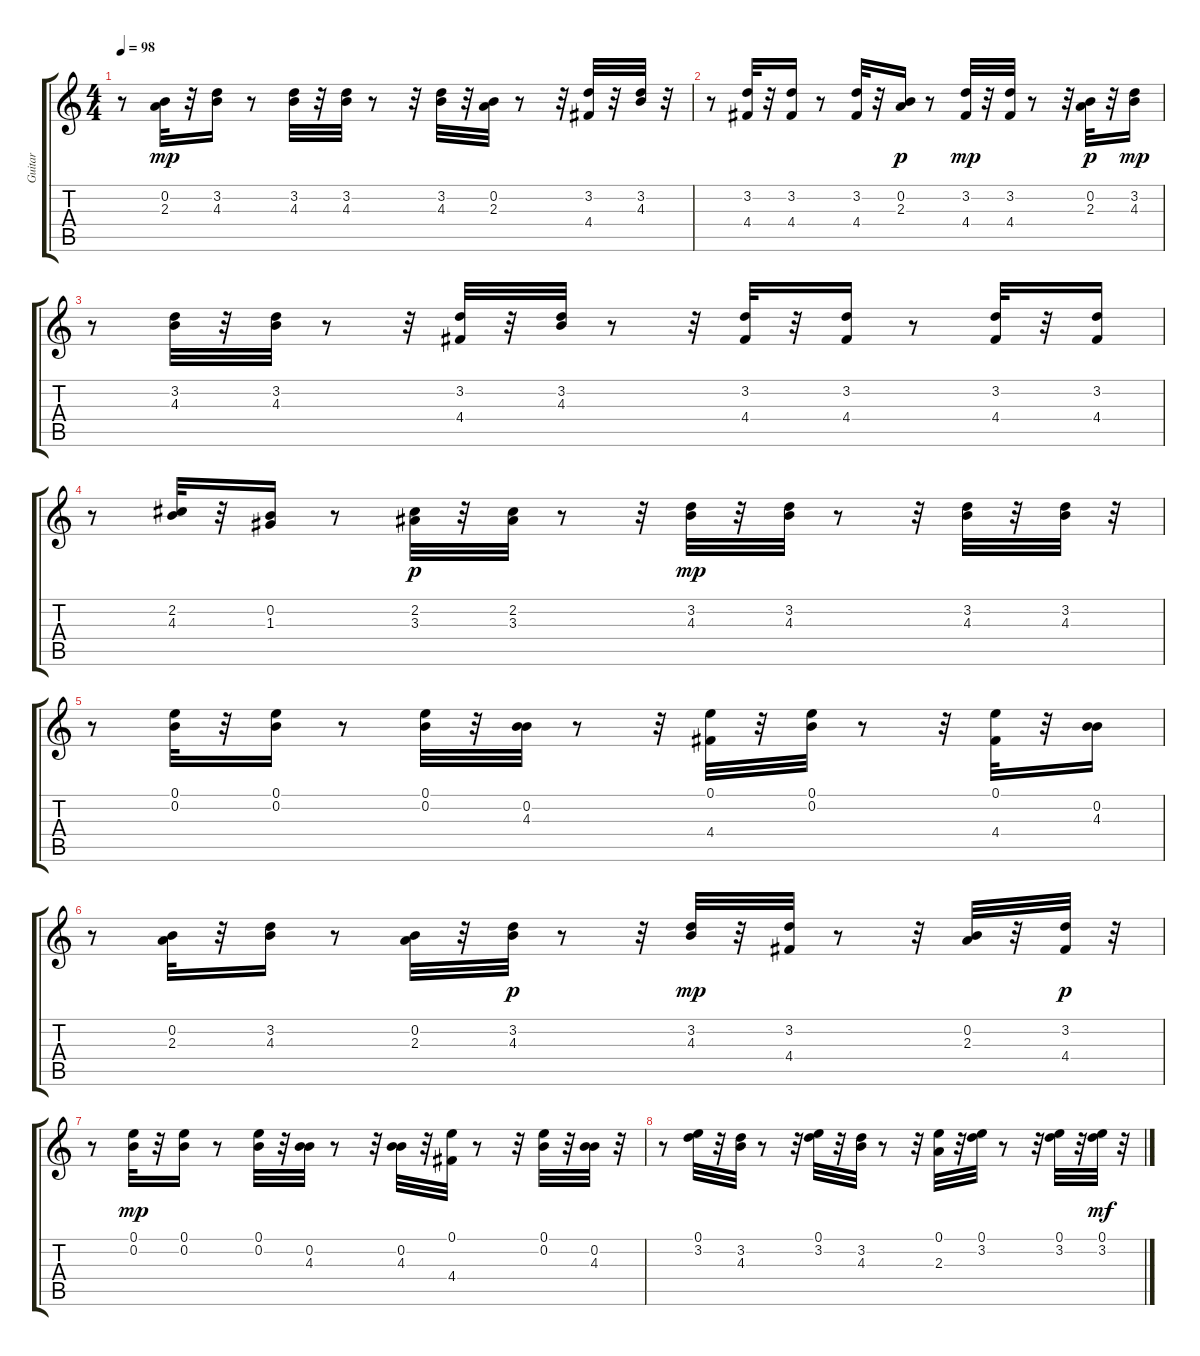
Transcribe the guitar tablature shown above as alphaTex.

\track ("Guitar" "Guitar") {instrument overdrivenguitar}
\staff {score tabs}
\tuning (E4 B3 G3 D3 A2 E2) {hide}
\ts (4 4)
\tempo 98
\clef g2
\ks c
r.8{dy mp} (0.2 2.3).32 r.32 (3.2 4.3).16 r.8 (3.2 4.3).32 r.32 (3.2 4.3).32 r.8 r.32 (3.2 4.3).32 r.32 (0.2 2.3).32 r.8 r.32 (3.2 4.4).32 r.32 (3.2 4.3).32 r.32 |
r.8 (3.2 4.4).32 r.32 (3.2 4.4).16 r.8 (3.2 4.4).32 r.32 (0.2 2.3).16{dy p} r.8 (3.2 4.4).32{dy mp} r.32 (3.2 4.4).32 r.8 r.32 (0.2 2.3).32{dy p} r.32 (3.2 4.3).16{dy mp} |
r.8 (3.2 4.3).32 r.32 (3.2 4.3).32 r.8 r.32 (3.2 4.4).32 r.32 (3.2 4.3).32 r.8 r.32 (3.2 4.4).32 r.32 (3.2 4.4).16 r.8 (3.2 4.4).32 r.32 (3.2 4.4).16 |
r.8 (2.2 4.3).32 r.32 (0.2 1.3).16 r.8 (2.2 3.3).32{dy p} r.32 (2.2 3.3).32 r.8 r.32 (3.2 4.3).32{dy mp} r.32 (3.2 4.3).32 r.8 r.32 (3.2 4.3).32 r.32 (3.2 4.3).32 r.32 |
r.8 (0.1 0.2).32 r.32 (0.1 0.2).16 r.8 (0.1 0.2).32 r.32 (0.2 4.3).32 r.8 r.32 (0.1 4.4).32 r.32 (0.1 0.2).32 r.8 r.32 (0.1 4.4).32 r.32 (0.2 4.3).16 |
r.8 (0.2 2.3).32 r.32 (3.2 4.3).16 r.8 (0.2 2.3).32 r.32 (3.2 4.3).32{dy p} r.8 r.32 (3.2 4.3).32{dy mp} r.32 (3.2 4.4).32 r.8 r.32 (0.2 2.3).32 r.32 (3.2 4.4).32{dy p} r.32 |
r.8 (0.1 0.2).32{dy mp} r.32 (0.1 0.2).16 r.8 (0.1 0.2).32 r.32 (0.2 4.3).32 r.8 r.32 (0.2 4.3).32 r.32 (0.1 4.4).32 r.8 r.32 (0.1 0.2).32 r.32 (0.2 4.3).32 r.32 |
r.8 (0.1 3.2).32 r.32 (3.2 4.3).32 r.8 r.32 (0.1 3.2).32 r.32 (3.2 4.3).32 r.8 r.32 (0.1 2.3).32 r.32 (0.1 3.2).32 r.8 r.32 (0.1 3.2).32 r.32 (0.1 3.2).32{dy mf} r.32
